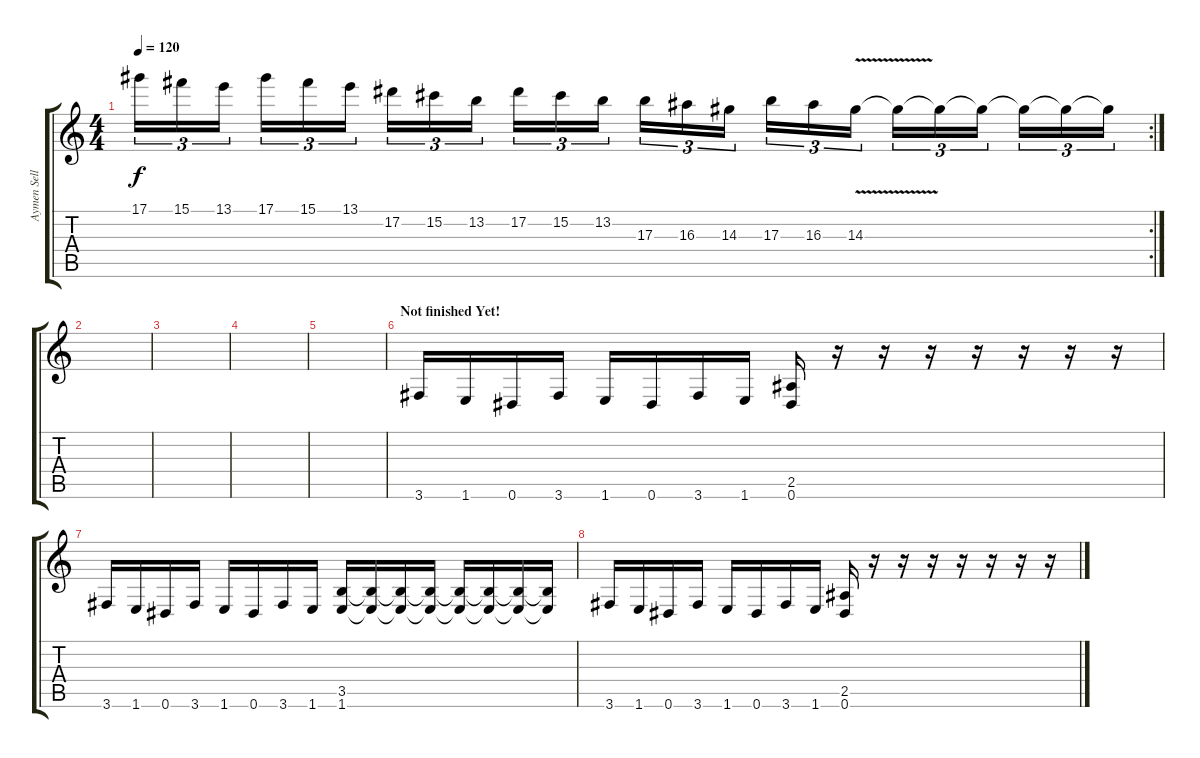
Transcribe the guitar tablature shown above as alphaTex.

\track ("Aymen Sellmi" "Aymen Sell") {instrument overdrivenguitar}
\staff {score tabs}
\tuning (Eb4 Bb3 Gb3 Db3 Ab2 Eb2) {hide}
\rc 2
\ts (4 4)
\tempo 120
\clef g2
\ks c
17.1.16{tu (3 2) dy f} 15.1.16{tu (3 2)} 13.1.16{tu (3 2)} 17.1.16{tu (3 2)} 15.1.16{tu (3 2)} 13.1.16{tu (3 2)} 17.2.16{tu (3 2)} 15.2.16{tu (3 2)} 13.2.16{tu (3 2)} 17.2.16{tu (3 2)} 15.2.16{tu (3 2)} 13.2.16{tu (3 2)} 17.3.16{tu (3 2)} 16.3.16{tu (3 2)} 14.3.16{tu (3 2)} 17.3.16{tu (3 2)} 16.3.16{tu (3 2)} 14.3{v}.16{tu (3 2)} 14.3{t}.16{tu (3 2)} 14.3{t}.16{tu (3 2)} 14.3{t}.16{tu (3 2)} 14.3{t}.16{tu (3 2)} 14.3{t}.16{tu (3 2)} 14.3{t}.16{tu (3 2)} |
|
|
|
|
\section ("" "Not finished Yet!")
3.6.16 1.6.16 0.6.16 3.6.16 1.6.16 0.6.16 3.6.16 1.6.16 (2.5 0.6).16 r.16 r.16 r.16 r.16 r.16 r.16 r.16 |
3.6.16 1.6.16 0.6.16 3.6.16 1.6.16 0.6.16 3.6.16 1.6.16 (3.5 1.6).16 (3.5{t} 1.6{t}).16 (3.5{t} 1.6{t}).16 (3.5{t} 1.6{t}).16 (3.5{t} 1.6{t}).16 (3.5{t} 1.6{t}).16 (3.5{t} 1.6{t}).16 (3.5{t} 1.6{t}).16 |
3.6.16 1.6.16 0.6.16 3.6.16 1.6.16 0.6.16 3.6.16 1.6.16 (2.5 0.6).16 r.16 r.16 r.16 r.16 r.16 r.16 r.16
